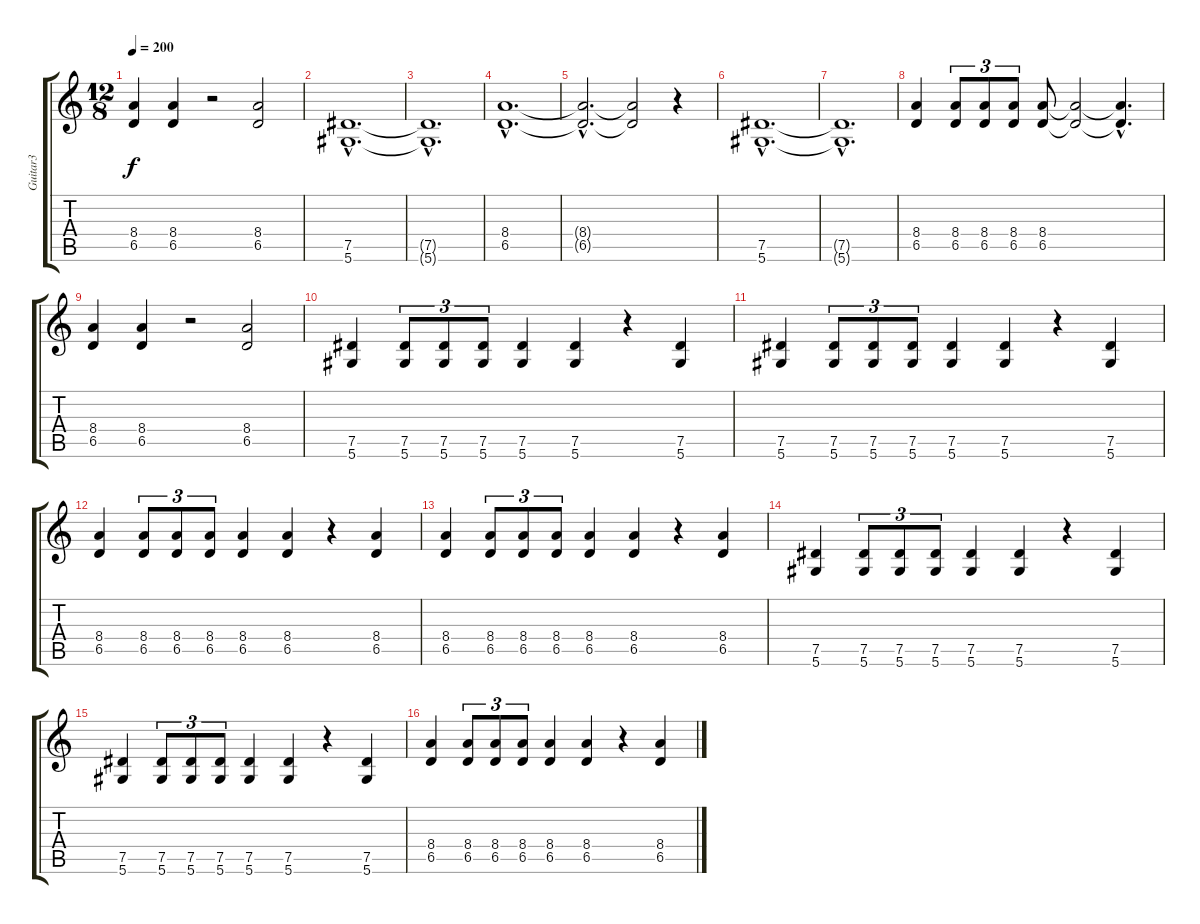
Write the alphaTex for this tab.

\track ("Guitar3" "Guitar3") {instrument distortionguitar}
\staff {score tabs}
\tuning (Eb4 Bb3 Gb3 Db3 Ab2 Eb2) {hide}
\ts (12 8)
\tempo 200
\clef g2
\ks c
(8.4 6.5).4{dy f} (8.4 6.5).4 r.2 (8.4 6.5).2 |
(7.5{hac} 5.6{hac}).1{d} |
(7.5{hac t} 5.6{hac t}).1{d} |
(8.4{hac} 6.5{hac}).1{d} |
(8.4{hac t} 6.5{hac t}).2{d} (8.4{t} 6.5{t}).2 r.4 |
(7.5{hac} 5.6{hac}).1{d} |
(7.5{hac t} 5.6{hac t}).1{d} |
(8.4 6.5).4 (8.4 6.5).8{tu (3 2)} (8.4 6.5).8{tu (3 2)} (8.4 6.5).8{tu (3 2)} (8.4 6.5).8 (8.4{t} 6.5{t}).2 (8.4{hac t} 6.5{hac t}).4{d} |
(8.4 6.5).4 (8.4 6.5).4 r.2 (8.4 6.5).2 |
(7.5 5.6).4 (7.5 5.6).8{tu (3 2)} (7.5 5.6).8{tu (3 2)} (7.5 5.6).8{tu (3 2)} (7.5 5.6).4 (7.5 5.6).4 r.4 (7.5 5.6).4 |
(7.5 5.6).4 (7.5 5.6).8{tu (3 2)} (7.5 5.6).8{tu (3 2)} (7.5 5.6).8{tu (3 2)} (7.5 5.6).4 (7.5 5.6).4 r.4 (7.5 5.6).4 |
(8.4 6.5).4 (8.4 6.5).8{tu (3 2)} (8.4 6.5).8{tu (3 2)} (8.4 6.5).8{tu (3 2)} (8.4 6.5).4 (8.4 6.5).4 r.4 (8.4 6.5).4 |
(8.4 6.5).4 (8.4 6.5).8{tu (3 2)} (8.4 6.5).8{tu (3 2)} (8.4 6.5).8{tu (3 2)} (8.4 6.5).4 (8.4 6.5).4 r.4 (8.4 6.5).4 |
(7.5 5.6).4 (7.5 5.6).8{tu (3 2)} (7.5 5.6).8{tu (3 2)} (7.5 5.6).8{tu (3 2)} (7.5 5.6).4 (7.5 5.6).4 r.4 (7.5 5.6).4 |
(7.5 5.6).4 (7.5 5.6).8{tu (3 2)} (7.5 5.6).8{tu (3 2)} (7.5 5.6).8{tu (3 2)} (7.5 5.6).4 (7.5 5.6).4 r.4 (7.5 5.6).4 |
(8.4 6.5).4 (8.4 6.5).8{tu (3 2)} (8.4 6.5).8{tu (3 2)} (8.4 6.5).8{tu (3 2)} (8.4 6.5).4 (8.4 6.5).4 r.4 (8.4 6.5).4
